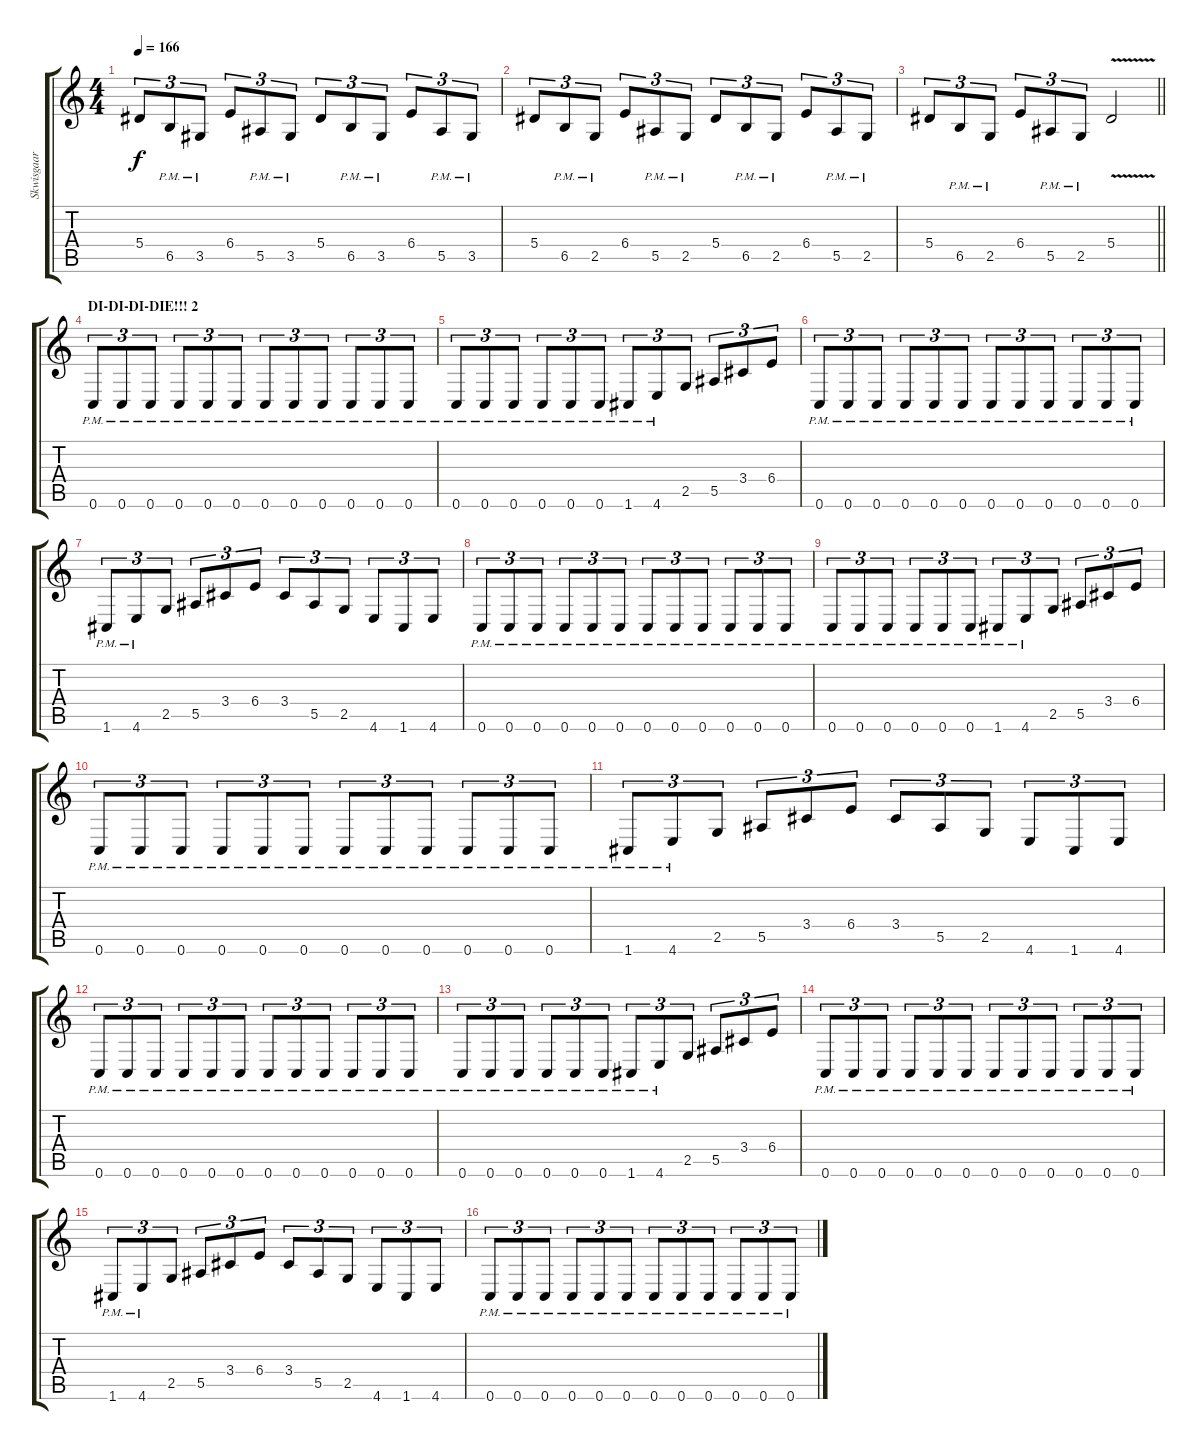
\track ("Skwisgaar Skwigelf" "Skwisgaar ") {instrument distortionguitar}
\staff {score tabs}
\tuning (C4 G3 Eb3 Bb2 F2 C2) {hide}
\ts (4 4)
\tempo 166
\clef g2
\ks c
5.4.8{tu (3 2) dy f} 6.5{pm}.8{tu (3 2)} 3.5{pm}.8{tu (3 2)} 6.4.8{tu (3 2)} 5.5{pm}.8{tu (3 2)} 3.5{pm}.8{tu (3 2)} 5.4.8{tu (3 2)} 6.5{pm}.8{tu (3 2)} 3.5{pm}.8{tu (3 2)} 6.4.8{tu (3 2)} 5.5{pm}.8{tu (3 2)} 3.5{pm}.8{tu (3 2)} |
5.4.8{tu (3 2)} 6.5{pm}.8{tu (3 2)} 2.5{pm}.8{tu (3 2)} 6.4.8{tu (3 2)} 5.5{pm}.8{tu (3 2)} 2.5{pm}.8{tu (3 2)} 5.4.8{tu (3 2)} 6.5{pm}.8{tu (3 2)} 2.5{pm}.8{tu (3 2)} 6.4.8{tu (3 2)} 5.5{pm}.8{tu (3 2)} 2.5{pm}.8{tu (3 2)} |
\barLineRight lightlight
5.4.8{tu (3 2)} 6.5{pm}.8{tu (3 2)} 2.5{pm}.8{tu (3 2)} 6.4.8{tu (3 2)} 5.5{pm}.8{tu (3 2)} 2.5{pm}.8{tu (3 2)} 5.4{v}.2 |
\section ("" "DI-DI-DI-DIE!!! 2")
0.6{pm}.8{tu (3 2)} 0.6{pm}.8{tu (3 2)} 0.6{pm}.8{tu (3 2)} 0.6{pm}.8{tu (3 2)} 0.6{pm}.8{tu (3 2)} 0.6{pm}.8{tu (3 2)} 0.6{pm}.8{tu (3 2)} 0.6{pm}.8{tu (3 2)} 0.6{pm}.8{tu (3 2)} 0.6{pm}.8{tu (3 2)} 0.6{pm}.8{tu (3 2)} 0.6{pm}.8{tu (3 2)} |
0.6{pm}.8{tu (3 2)} 0.6{pm}.8{tu (3 2)} 0.6{pm}.8{tu (3 2)} 0.6{pm}.8{tu (3 2)} 0.6{pm}.8{tu (3 2)} 0.6{pm}.8{tu (3 2)} 1.6{pm}.8{tu (3 2)} 4.6{pm}.8{tu (3 2)} 2.5.8{tu (3 2)} 5.5.8{tu (3 2)} 3.4.8{tu (3 2)} 6.4.8{tu (3 2)} |
0.6{pm}.8{tu (3 2)} 0.6{pm}.8{tu (3 2)} 0.6{pm}.8{tu (3 2)} 0.6{pm}.8{tu (3 2)} 0.6{pm}.8{tu (3 2)} 0.6{pm}.8{tu (3 2)} 0.6{pm}.8{tu (3 2)} 0.6{pm}.8{tu (3 2)} 0.6{pm}.8{tu (3 2)} 0.6{pm}.8{tu (3 2)} 0.6{pm}.8{tu (3 2)} 0.6{pm}.8{tu (3 2)} |
1.6{pm}.8{tu (3 2)} 4.6{pm}.8{tu (3 2)} 2.5.8{tu (3 2)} 5.5.8{tu (3 2)} 3.4.8{tu (3 2)} 6.4.8{tu (3 2)} 3.4.8{tu (3 2)} 5.5.8{tu (3 2)} 2.5.8{tu (3 2)} 4.6.8{tu (3 2)} 1.6.8{tu (3 2)} 4.6.8{tu (3 2)} |
0.6{pm}.8{tu (3 2)} 0.6{pm}.8{tu (3 2)} 0.6{pm}.8{tu (3 2)} 0.6{pm}.8{tu (3 2)} 0.6{pm}.8{tu (3 2)} 0.6{pm}.8{tu (3 2)} 0.6{pm}.8{tu (3 2)} 0.6{pm}.8{tu (3 2)} 0.6{pm}.8{tu (3 2)} 0.6{pm}.8{tu (3 2)} 0.6{pm}.8{tu (3 2)} 0.6{pm}.8{tu (3 2)} |
0.6{pm}.8{tu (3 2)} 0.6{pm}.8{tu (3 2)} 0.6{pm}.8{tu (3 2)} 0.6{pm}.8{tu (3 2)} 0.6{pm}.8{tu (3 2)} 0.6{pm}.8{tu (3 2)} 1.6{pm}.8{tu (3 2)} 4.6{pm}.8{tu (3 2)} 2.5.8{tu (3 2)} 5.5.8{tu (3 2)} 3.4.8{tu (3 2)} 6.4.8{tu (3 2)} |
0.6{pm}.8{tu (3 2)} 0.6{pm}.8{tu (3 2)} 0.6{pm}.8{tu (3 2)} 0.6{pm}.8{tu (3 2)} 0.6{pm}.8{tu (3 2)} 0.6{pm}.8{tu (3 2)} 0.6{pm}.8{tu (3 2)} 0.6{pm}.8{tu (3 2)} 0.6{pm}.8{tu (3 2)} 0.6{pm}.8{tu (3 2)} 0.6{pm}.8{tu (3 2)} 0.6{pm}.8{tu (3 2)} |
1.6{pm}.8{tu (3 2)} 4.6{pm}.8{tu (3 2)} 2.5.8{tu (3 2)} 5.5.8{tu (3 2)} 3.4.8{tu (3 2)} 6.4.8{tu (3 2)} 3.4.8{tu (3 2)} 5.5.8{tu (3 2)} 2.5.8{tu (3 2)} 4.6.8{tu (3 2)} 1.6.8{tu (3 2)} 4.6.8{tu (3 2)} |
0.6{pm}.8{tu (3 2)} 0.6{pm}.8{tu (3 2)} 0.6{pm}.8{tu (3 2)} 0.6{pm}.8{tu (3 2)} 0.6{pm}.8{tu (3 2)} 0.6{pm}.8{tu (3 2)} 0.6{pm}.8{tu (3 2)} 0.6{pm}.8{tu (3 2)} 0.6{pm}.8{tu (3 2)} 0.6{pm}.8{tu (3 2)} 0.6{pm}.8{tu (3 2)} 0.6{pm}.8{tu (3 2)} |
0.6{pm}.8{tu (3 2)} 0.6{pm}.8{tu (3 2)} 0.6{pm}.8{tu (3 2)} 0.6{pm}.8{tu (3 2)} 0.6{pm}.8{tu (3 2)} 0.6{pm}.8{tu (3 2)} 1.6{pm}.8{tu (3 2)} 4.6{pm}.8{tu (3 2)} 2.5.8{tu (3 2)} 5.5.8{tu (3 2)} 3.4.8{tu (3 2)} 6.4.8{tu (3 2)} |
0.6{pm}.8{tu (3 2)} 0.6{pm}.8{tu (3 2)} 0.6{pm}.8{tu (3 2)} 0.6{pm}.8{tu (3 2)} 0.6{pm}.8{tu (3 2)} 0.6{pm}.8{tu (3 2)} 0.6{pm}.8{tu (3 2)} 0.6{pm}.8{tu (3 2)} 0.6{pm}.8{tu (3 2)} 0.6{pm}.8{tu (3 2)} 0.6{pm}.8{tu (3 2)} 0.6{pm}.8{tu (3 2)} |
1.6{pm}.8{tu (3 2)} 4.6{pm}.8{tu (3 2)} 2.5.8{tu (3 2)} 5.5.8{tu (3 2)} 3.4.8{tu (3 2)} 6.4.8{tu (3 2)} 3.4.8{tu (3 2)} 5.5.8{tu (3 2)} 2.5.8{tu (3 2)} 4.6.8{tu (3 2)} 1.6.8{tu (3 2)} 4.6.8{tu (3 2)} |
0.6{pm}.8{tu (3 2)} 0.6{pm}.8{tu (3 2)} 0.6{pm}.8{tu (3 2)} 0.6{pm}.8{tu (3 2)} 0.6{pm}.8{tu (3 2)} 0.6{pm}.8{tu (3 2)} 0.6{pm}.8{tu (3 2)} 0.6{pm}.8{tu (3 2)} 0.6{pm}.8{tu (3 2)} 0.6{pm}.8{tu (3 2)} 0.6{pm}.8{tu (3 2)} 0.6{pm}.8{tu (3 2)}
